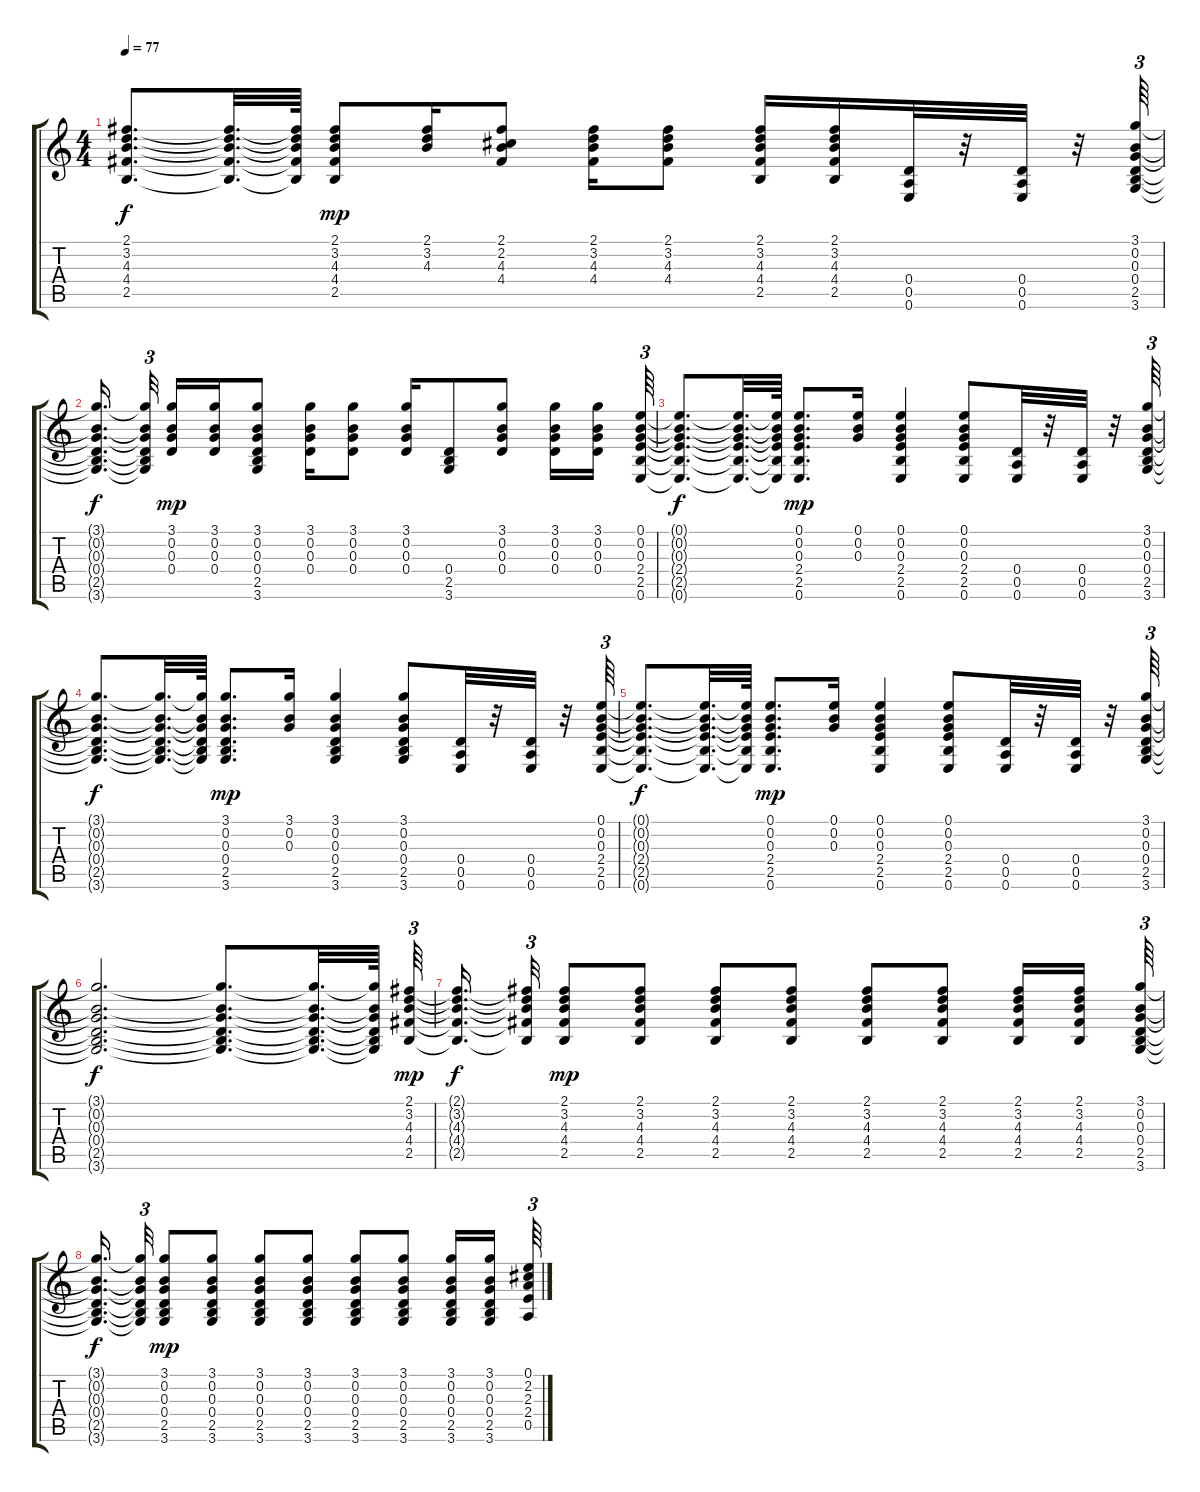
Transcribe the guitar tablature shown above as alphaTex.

\track "" {instrument distortionguitar}
\staff {score tabs}
\tuning (E4 B3 G3 D3 A2 E2) {hide}
\ts (4 4)
\tempo 77
\clef g2
\ks c
(2.1{t} 3.2{t} 4.3{t} 4.4{t} 2.5{t}).8{d dy f} (2.1{t} 3.2{t} 4.3{t} 4.4{t} 2.5{t}).32{d} (2.1{t} 3.2{t} 4.3{t} 4.4{t} 2.5{t}).64 (2.1 3.2 4.3 4.4 2.5).8{dy mp} (2.1 3.2 4.3).16 (2.1 2.2 4.3 4.4).8 (2.1 3.2 4.3 4.4).16 (2.1 3.2 4.3 4.4).8 (2.1 3.2 4.3 4.4 2.5).16 (2.1 3.2 4.3 4.4 2.5).16 (0.4 0.5 0.6).32 r.32 (0.4 0.5 0.6).32 r.32 (3.1 0.2 0.3 0.4 2.5 3.6).64{tu (3 2)} |
(3.1{t} 0.2{t} 0.3{t} 0.4{t} 2.5{t} 3.6{t}).16{d dy f beam splitsecondary} (3.1{t} 0.2{t} 0.3{t} 0.4{t} 2.5{t} 3.6{t}).32{tu (3 2) beam splitsecondary} (3.1 0.2 0.3 0.4).16{dy mp} (3.1 0.2 0.3 0.4).16 (3.1 0.2 0.3 0.4 2.5 3.6).8 (3.1 0.2 0.3 0.4).16 (3.1 0.2 0.3 0.4).8 (3.1 0.2 0.3 0.4).16 (0.4 2.5 3.6).8 (3.1 0.2 0.3 0.4).8 (3.1 0.2 0.3 0.4).16 (3.1 0.2 0.3 0.4).16{beam splitsecondary} (0.1 0.2 0.3 2.4 2.5 0.6).64{tu (3 2)} |
(0.1{t} 0.2{t} 0.3{t} 2.4{t} 2.5{t} 0.6{t}).8{d dy f} (0.1{t} 0.2{t} 0.3{t} 2.4{t} 2.5{t} 0.6{t}).32{d} (0.1{t} 0.2{t} 0.3{t} 2.4{t} 2.5{t} 0.6{t}).64 (0.1 0.2 0.3 2.4 2.5 0.6).8{d dy mp} (0.1 0.2 0.3).16 (0.1 0.2 0.3 2.4 2.5 0.6).4 (0.1 0.2 0.3 2.4 2.5 0.6).8 (0.4 0.5 0.6).32 r.32 (0.4 0.5 0.6).32 r.32 (3.1 0.2 0.3 0.4 2.5 3.6).64{tu (3 2)} |
(3.1{t} 0.2{t} 0.3{t} 0.4{t} 2.5{t} 3.6{t}).8{d dy f} (3.1{t} 0.2{t} 0.3{t} 0.4{t} 2.5{t} 3.6{t}).32{d} (3.1{t} 0.2{t} 0.3{t} 0.4{t} 2.5{t} 3.6{t}).64 (3.1 0.2 0.3 0.4 2.5 3.6).8{d dy mp} (3.1 0.2 0.3).16 (3.1 0.2 0.3 0.4 2.5 3.6).4 (3.1 0.2 0.3 0.4 2.5 3.6).8 (0.4 0.5 0.6).32 r.32 (0.4 0.5 0.6).32 r.32 (0.1 0.2 0.3 2.4 2.5 0.6).64{tu (3 2)} |
(0.1{t} 0.2{t} 0.3{t} 2.4{t} 2.5{t} 0.6{t}).8{d dy f} (0.1{t} 0.2{t} 0.3{t} 2.4{t} 2.5{t} 0.6{t}).32{d} (0.1{t} 0.2{t} 0.3{t} 2.4{t} 2.5{t} 0.6{t}).64 (0.1 0.2 0.3 2.4 2.5 0.6).8{d dy mp} (0.1 0.2 0.3).16 (0.1 0.2 0.3 2.4 2.5 0.6).4 (0.1 0.2 0.3 2.4 2.5 0.6).8 (0.4 0.5 0.6).32 r.32 (0.4 0.5 0.6).32 r.32 (3.1 0.2 0.3 0.4 2.5 3.6).64{tu (3 2)} |
(3.1{t} 0.2{t} 0.3{t} 0.4{t} 2.5{t} 3.6{t}).2{d dy f} (3.1{t} 0.2{t} 0.3{t} 0.4{t} 2.5{t} 3.6{t}).8{d} (3.1{t} 0.2{t} 0.3{t} 0.4{t} 2.5{t} 3.6{t}).32{d} (3.1{t} 0.2{t} 0.3{t} 0.4{t} 2.5{t} 3.6{t}).64 (2.1 3.2 4.3 4.4 2.5).64{tu (3 2) dy mp} |
(2.1{t} 3.2{t} 4.3{t} 4.4{t} 2.5{t}).16{d dy f beam splitsecondary} (2.1{t} 3.2{t} 4.3{t} 4.4{t} 2.5{t}).32{tu (3 2)} (2.1 3.2 4.3 4.4 2.5).8{dy mp} (2.1 3.2 4.3 4.4 2.5).8 (2.1 3.2 4.3 4.4 2.5).8 (2.1 3.2 4.3 4.4 2.5).8 (2.1 3.2 4.3 4.4 2.5).8 (2.1 3.2 4.3 4.4 2.5).8 (2.1 3.2 4.3 4.4 2.5).16 (2.1 3.2 4.3 4.4 2.5).16{beam splitsecondary} (3.1 0.2 0.3 0.4 2.5 3.6).64{tu (3 2)} |
(3.1{t} 0.2{t} 0.3{t} 0.4{t} 2.5{t} 3.6{t}).16{d dy f beam splitsecondary} (3.1{t} 0.2{t} 0.3{t} 0.4{t} 2.5{t} 3.6{t}).32{tu (3 2)} (3.1 0.2 0.3 0.4 2.5 3.6).8{dy mp} (3.1 0.2 0.3 0.4 2.5 3.6).8 (3.1 0.2 0.3 0.4 2.5 3.6).8 (3.1 0.2 0.3 0.4 2.5 3.6).8 (3.1 0.2 0.3 0.4 2.5 3.6).8 (3.1 0.2 0.3 0.4 2.5 3.6).8 (3.1 0.2 0.3 0.4 2.5 3.6).16 (3.1 0.2 0.3 0.4 2.5 3.6).16{beam splitsecondary} (0.1 2.2 2.3 2.4 0.5).64{tu (3 2)}
